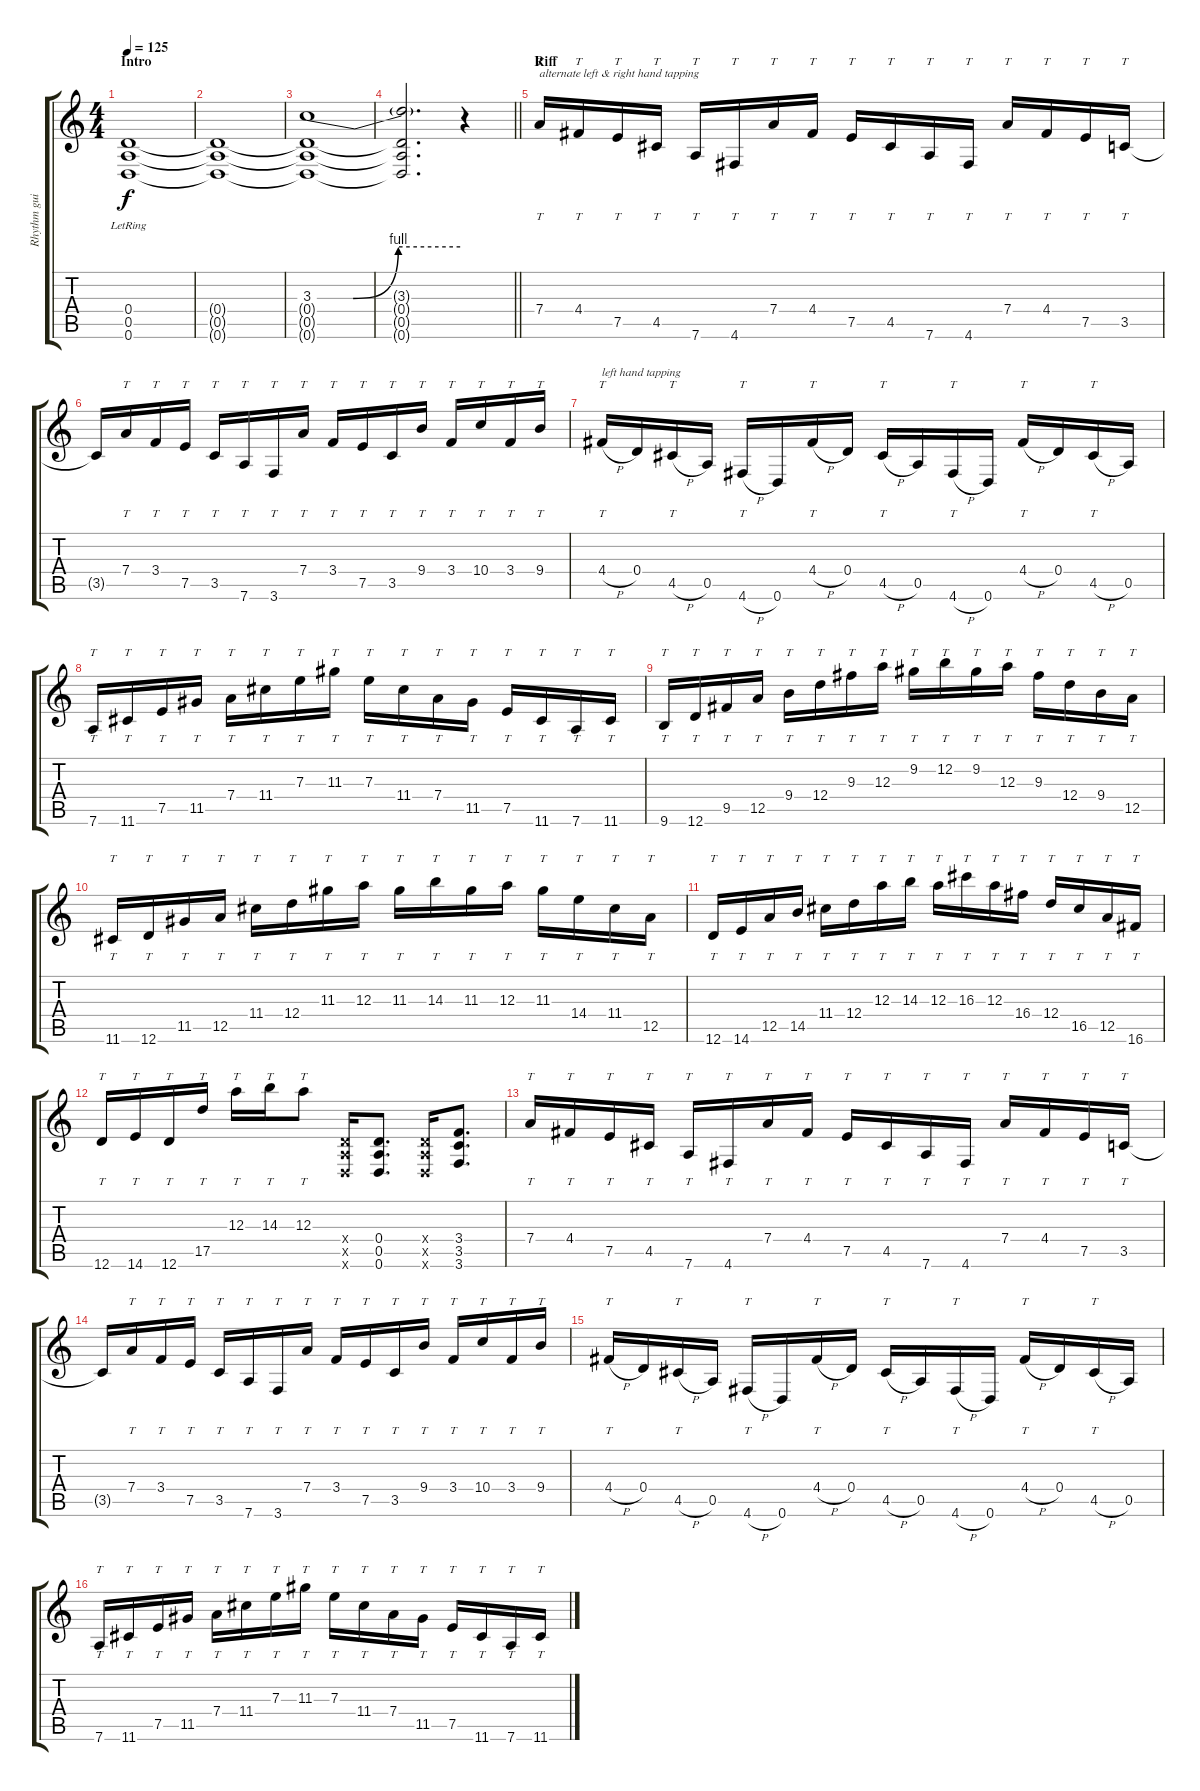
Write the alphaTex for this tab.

\track ("Rhythm guitar R" "Rhythm gui") {instrument distortionguitar}
\staff {score tabs}
\tuning (E4 B3 A3 D3 A2 D2) {hide}
\ts (4 4)
\section ("" "Intro")
\tempo 125
\clef g2
\ks c
(0.4{lr} 0.5{lr} 0.6{lr}).1{dy f instrument distortionguitar} |
(0.4{t} 0.5{t} 0.6{t}).1 |
(3.3{be (custom 0 0 15 0 34 4 60 4)} 0.4{t} 0.5{t} 0.6{t}).1 |
\barLineRight lightlight
(3.3{t} 0.4{t} 0.5{t} 0.6{t}).2{d} r.4 |
\section ("" "Riff")
7.4.16{tt txt "alternate left & right hand tapping"} 4.4.16{tt} 7.5.16{tt} 4.5.16{tt} 7.6.16{tt} 4.6.16{tt} 7.4.16{tt} 4.4.16{tt} 7.5.16{tt} 4.5.16{tt} 7.6.16{tt} 4.6.16{tt} 7.4.16{tt} 4.4.16{tt} 7.5.16{tt} 3.5.16{tt} |
3.5{t}.16 7.4.16{tt} 3.4.16{tt} 7.5.16{tt} 3.5.16{tt} 7.6.16{tt} 3.6.16{tt} 7.4.16{tt} 3.4.16{tt} 7.5.16{tt} 3.5.16{tt} 9.4.16{tt} 3.4.16{tt} 10.4.16{tt} 3.4.16{tt} 9.4.16{tt} |
4.4{h}.16{tt txt "left hand tapping"} 0.4.16 4.5{h}.16{tt} 0.5.16 4.6{h}.16{tt} 0.6.16 4.4{h}.16{tt} 0.4.16 4.5{h}.16{tt} 0.5.16 4.6{h}.16{tt} 0.6.16 4.4{h}.16{tt} 0.4.16 4.5{h}.16{tt} 0.5.16 |
7.6.16{tt} 11.6.16{tt} 7.5.16{tt} 11.5.16{tt} 7.4.16{tt} 11.4.16{tt} 7.3.16{tt} 11.3.16{tt} 7.3.16{tt} 11.4.16{tt} 7.4.16{tt} 11.5.16{tt} 7.5.16{tt} 11.6.16{tt} 7.6.16{tt} 11.6.16{tt} |
9.6.16{tt} 12.6.16{tt} 9.5.16{tt} 12.5.16{tt} 9.4.16{tt} 12.4.16{tt} 9.3.16{tt} 12.3.16{tt} 9.2.16{tt} 12.2.16{tt} 9.2.16{tt} 12.3.16{tt} 9.3.16{tt} 12.4.16{tt} 9.4.16{tt} 12.5.16{tt} |
11.6.16{tt} 12.6.16{tt} 11.5.16{tt} 12.5.16{tt} 11.4.16{tt} 12.4.16{tt} 11.3.16{tt} 12.3.16{tt} 11.3.16{tt} 14.3.16{tt} 11.3.16{tt} 12.3.16{tt} 11.3.16{tt} 14.4.16{tt} 11.4.16{tt} 12.5.16{tt} |
12.6.16{tt} 14.6.16{tt} 12.5.16{tt} 14.5.16{tt} 11.4.16{tt} 12.4.16{tt} 12.3.16{tt} 14.3.16{tt} 12.3.16{tt} 16.3.16{tt} 12.3.16{tt} 16.4.16{tt} 12.4.16{tt} 16.5.16{tt} 12.5.16{tt} 16.6.16{tt} |
12.6.16{tt} 14.6.16{tt} 12.6.16{tt} 17.5.16{tt} 12.3.16{tt} 14.3.16{tt} 12.3.8{tt} (0.4{x} 0.5{x} 0.6{x}).16 (0.4 0.5 0.6).8{d} (0.4{x} 0.5{x} 0.6{x}).16 (3.4 3.5 3.6).8{d} |
7.4.16{tt} 4.4.16{tt} 7.5.16{tt} 4.5.16{tt} 7.6.16{tt} 4.6.16{tt} 7.4.16{tt} 4.4.16{tt} 7.5.16{tt} 4.5.16{tt} 7.6.16{tt} 4.6.16{tt} 7.4.16{tt} 4.4.16{tt} 7.5.16{tt} 3.5.16{tt} |
3.5{t}.16 7.4.16{tt} 3.4.16{tt} 7.5.16{tt} 3.5.16{tt} 7.6.16{tt} 3.6.16{tt} 7.4.16{tt} 3.4.16{tt} 7.5.16{tt} 3.5.16{tt} 9.4.16{tt} 3.4.16{tt} 10.4.16{tt} 3.4.16{tt} 9.4.16{tt} |
4.4{h}.16{tt} 0.4.16 4.5{h}.16{tt} 0.5.16 4.6{h}.16{tt} 0.6.16 4.4{h}.16{tt} 0.4.16 4.5{h}.16{tt} 0.5.16 4.6{h}.16{tt} 0.6.16 4.4{h}.16{tt} 0.4.16 4.5{h}.16{tt} 0.5.16 |
7.6.16{tt} 11.6.16{tt} 7.5.16{tt} 11.5.16{tt} 7.4.16{tt} 11.4.16{tt} 7.3.16{tt} 11.3.16{tt} 7.3.16{tt} 11.4.16{tt} 7.4.16{tt} 11.5.16{tt} 7.5.16{tt} 11.6.16{tt} 7.6.16{tt} 11.6.16{tt}
